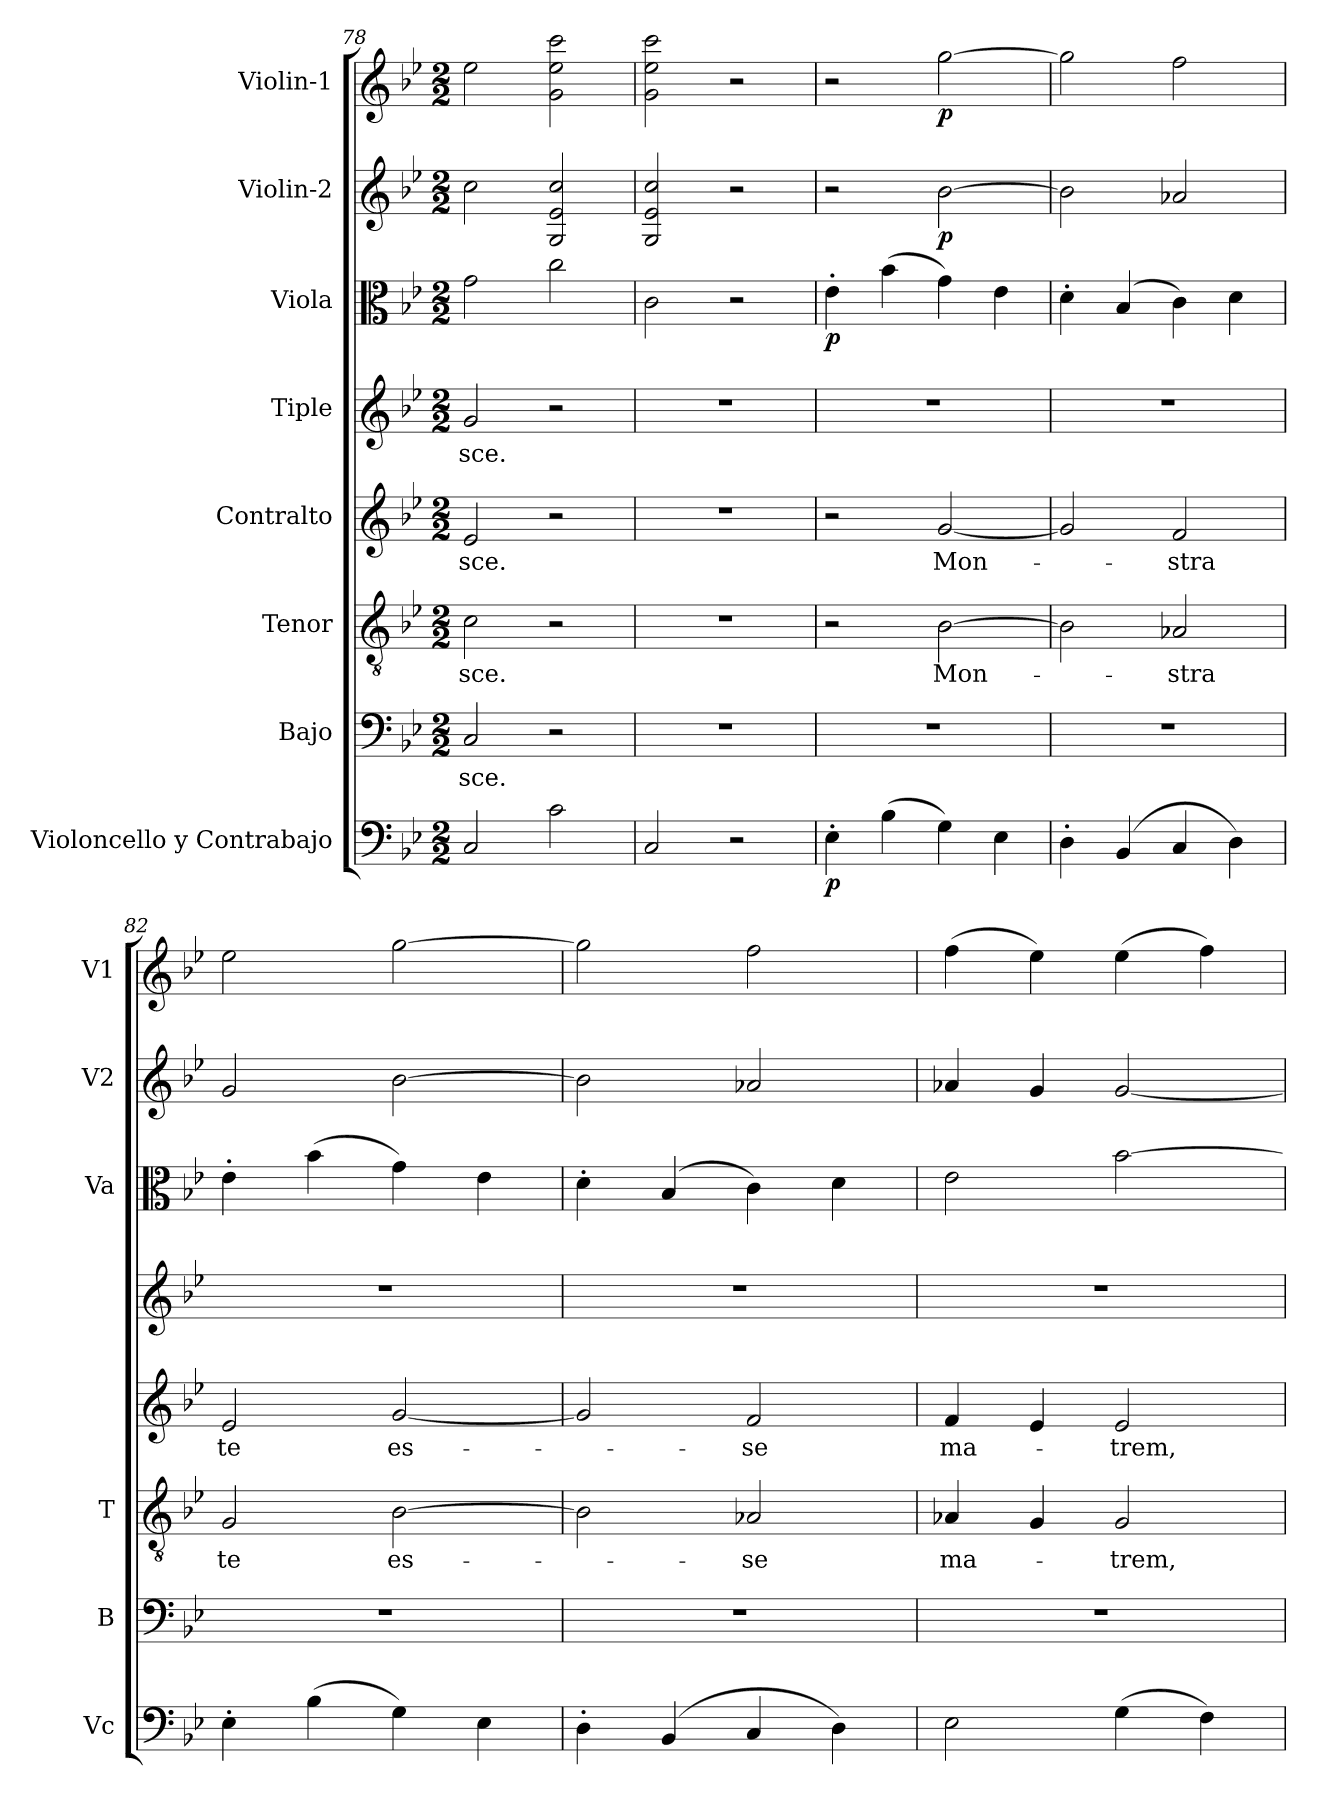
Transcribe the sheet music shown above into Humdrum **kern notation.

**kern	**dynam	**kern	**text	**kern	**text	**kern	**text	**kern	**text	**kern	**dynam	**kern	**dynam	**kern	**dynam
*part8	*part8	*part7	*part7	*part6	*part6	*part5	*part5	*part4	*part4	*part3	*part3	*part2	*part2	*part1	*part1
*staff8	*staff8	*staff7	*staff7	*staff6	*staff6	*staff5	*staff5	*staff4	*staff4	*staff3	*staff3	*staff2	*staff2	*staff1	*staff1
*I"Violoncello y Contrabajo	*	*I"Bajo	*	*I"Tenor	*	*I"Contralto	*	*I"Tiple	*	*I"Viola	*	*I"Violin-2	*	*I"Violin-1	*
*I'Vc	*	*I'B	*	*I'T	*	*	*	*	*	*I'Va	*	*I'V2	*	*I'V1	*
*clefF4	*	*clefF4	*	*clefGv2	*	*clefG2	*	*clefG2	*	*clefC3	*	*clefG2	*	*clefG2	*
*k[b-e-]	*	*k[b-e-]	*	*k[b-e-]	*	*k[b-e-]	*	*k[b-e-]	*	*k[b-e-]	*	*k[b-e-]	*	*k[b-e-]	*
*B-:	*	*B-:	*	*B-:	*	*B-:	*	*B-:	*	*B-:	*	*B-:	*	*B-:	*
*M2/2	*	*M2/2	*	*M2/2	*	*M2/2	*	*M2/2	*	*M2/2	*	*M2/2	*	*M2/2	*
=78	=78	=78	=78	=78	=78	=78	=78	=78	=78	=78	=78	=78	=78	=78	=78
!	!	!	!LO:LY:b	!	!LO:LY:b	!	!LO:LY:b	!	!LO:LY:b	!	!	!	!	!	!
2C/	.	2C/	-sce.	2c\	-sce.	2e-/	-sce.	2g/	-sce.	2g\	.	2cc\	.	2ee-\	.
2c\	.	2r	.	2r	.	2r	.	2r	.	2cc\	.	2G/ 2e-/ 2cc/	.	2g\ 2ee-\ 2ccc\	.
=79	=79	=79	=79	=79	=79	=79	=79	=79	=79	=79	=79	=79	=79	=79	=79
2C/	.	1r	.	1r	.	1r	.	1r	.	2c\	.	2G/ 2e-/ 2cc/	.	2g\ 2ee-\ 2ccc\	.
2r	.	.	.	.	.	.	.	.	.	2r	.	2r	.	2r	.
!!LO:LB:g=z
=80	=80	=80	=80	=80	=80	=80	=80	=80	=80	=80	=80	=80	=80	=80	=80
!	!LO:DY:b	!	!	!	!	!	!	!	!	!	!LO:DY:b	!	!	!	!
4E-'>\	p	1r	.	2r	.	2r	.	1r	.	4e-'>\	p	2r	.	2r	.
(>4B-\	.	.	.	.	.	.	.	.	.	(>4b-\	.	.	.	.	.
!	!	!	!	!	!LO:LY:b	!	!LO:LY:b	!	!	!	!	!	!LO:DY:b	!	!LO:DY:b
4G\)	.	.	.	[2B-\	Mon-	[2g/	Mon-	.	.	4g\)	.	[2b-\	p	[2gg\	p
4E-\	.	.	.	.	.	.	.	.	.	4e-\	.	.	.	.	.
=81	=81	=81	=81	=81	=81	=81	=81	=81	=81	=81	=81	=81	=81	=81	=81
4D'>\	.	1r	.	2B-\]	.	2g/]	.	1r	.	4d'>\	.	2b-\]	.	2gg\]	.
(>4BB-/	.	.	.	.	.	.	.	.	.	(>4B-/	.	.	.	.	.
!	!	!	!	!	!LO:LY:b	!	!LO:LY:b	!	!	!	!	!	!	!	!
4C/	.	.	.	2A-X/	-stra	2f/	-stra	.	.	4c\)	.	2a-X/	.	2ff\	.
4D\)	.	.	.	.	.	.	.	.	.	4d\	.	.	.	.	.
=82	=82	=82	=82	=82	=82	=82	=82	=82	=82	=82	=82	=82	=82	=82	=82
!	!	!	!	!	!LO:LY:b	!	!LO:LY:b	!	!	!	!	!	!	!	!
4E-'>\	.	1r	.	2G/	te	2e-/	te	1r	.	4e-'>\	.	2g/	.	2ee-\	.
(>4B-\	.	.	.	.	.	.	.	.	.	(>4b-\	.	.	.	.	.
!	!	!	!	!	!LO:LY:b	!	!LO:LY:b	!	!	!	!	!	!	!	!
4G\)	.	.	.	[2B-\	es-	[2g/	es-	.	.	4g\)	.	[2b-\	.	[2gg\	.
4E-\	.	.	.	.	.	.	.	.	.	4e-\	.	.	.	.	.
=83	=83	=83	=83	=83	=83	=83	=83	=83	=83	=83	=83	=83	=83	=83	=83
4D'>\	.	1r	.	2B-\]	.	2g/]	.	1r	.	4d'>\	.	2b-\]	.	2gg\]	.
(>4BB-/	.	.	.	.	.	.	.	.	.	(>4B-/	.	.	.	.	.
!	!	!	!	!	!LO:LY:b	!	!LO:LY:b	!	!	!	!	!	!	!	!
4C/	.	.	.	2A-X/	-se	2f/	-se	.	.	4c\)	.	2a-X/	.	2ff\	.
4D\)	.	.	.	.	.	.	.	.	.	4d\	.	.	.	.	.
=84	=84	=84	=84	=84	=84	=84	=84	=84	=84	=84	=84	=84	=84	=84	=84
!	!	!	!	!	!LO:LY:b	!	!LO:LY:b	!	!	!	!	!	!	!	!
2E-\	.	1r	.	4A-X/	ma-	4f/	ma-	1r	.	2e-\	.	4a-X/	.	(>4ff\	.
.	.	.	.	4G/	.	4e-/	.	.	.	.	.	4g/	.	4ee-\)	.
!	!	!	!	!	!LO:LY:b	!	!LO:LY:b	!	!	!	!	!	!	!	!
(>4G\	.	.	.	2G/	-trem,	2e-/	-trem,	.	.	[2b-\	.	[2g/	.	(>4ee-\	.
4F\)	.	.	.	.	.	.	.	.	.	.	.	.	.	4ff\)	.
=	=	=	=	=	=	=	=	=	=	=	=	=	=	=	=
*-	*-	*-	*-	*-	*-	*-	*-	*-	*-	*-	*-	*-	*-	*-	*-
